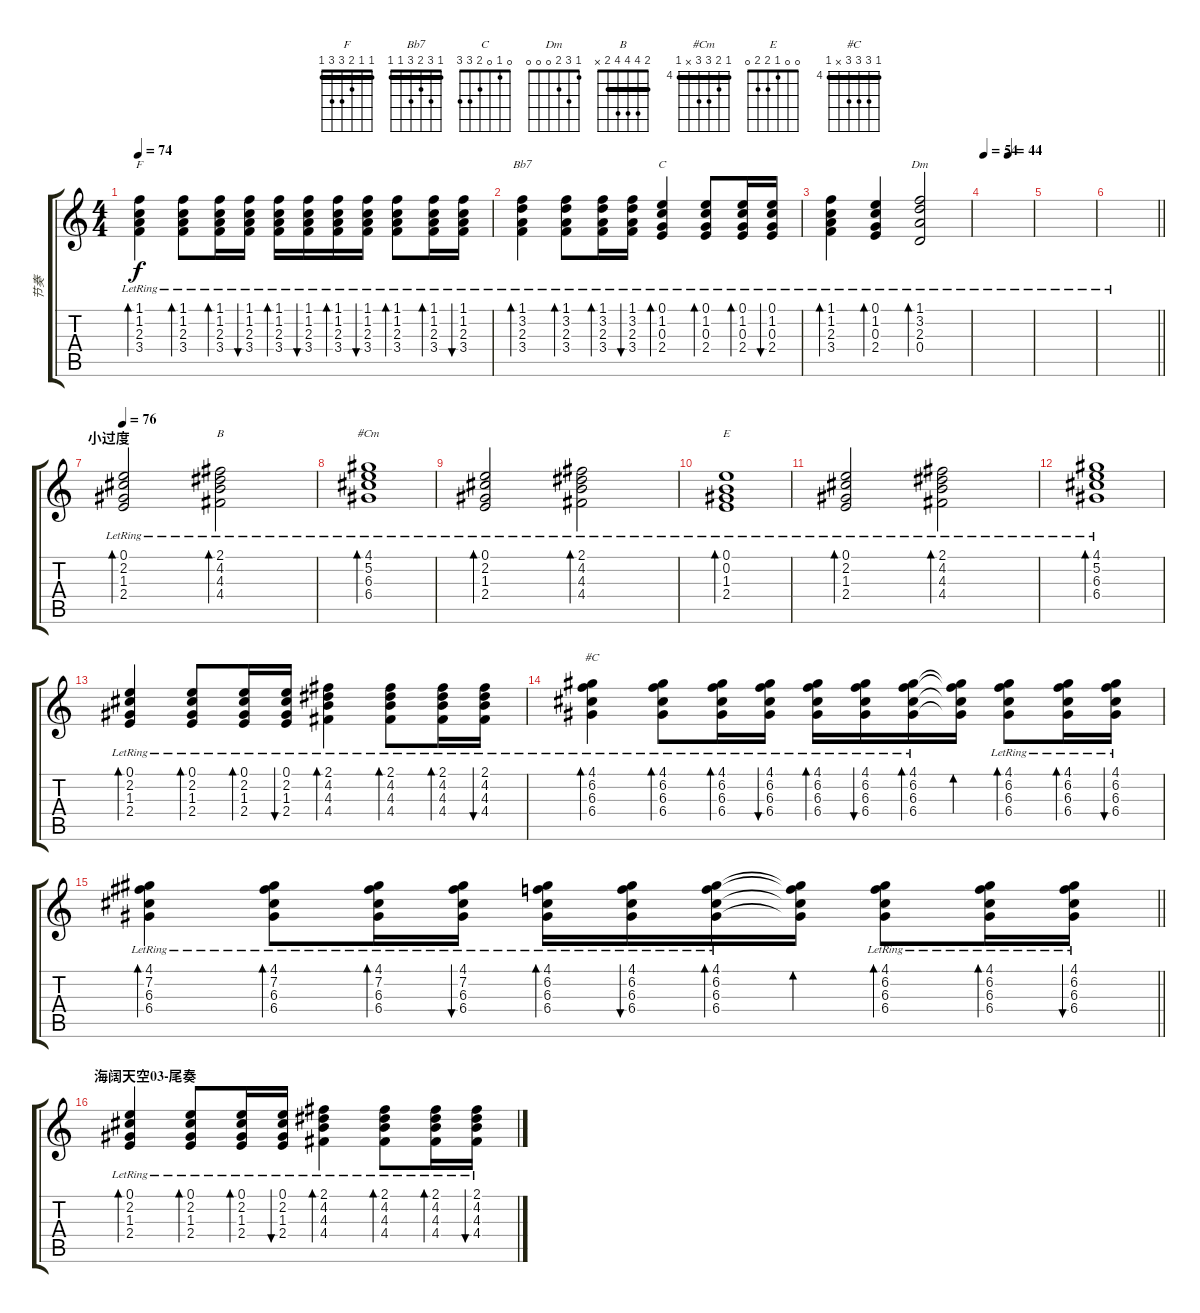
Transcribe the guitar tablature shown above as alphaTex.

\track ("节奏" "节奏") {instrument acousticguitarsteel}
\staff {score tabs}
\tuning (E4 B3 G3 D3 A2 E2) {hide}
\chord ("F" 1 1 2 3 3 1) {barre 1}
\chord ("Bb7" 1 3 2 3 1 1) {barre 1}
\chord ("C" 0 1 0 2 3 3)
\chord ("Dm" 1 3 2 0 0 0)
\chord ("B" 2 4 4 4 2 x) {barre 2}
\chord ("#Cm" 4 5 6 6 x 4) {firstfret 4 barre 4}
\chord ("E" 0 0 1 2 2 0)
\chord ("#C" 4 6 6 6 x 4) {firstfret 4 barre 4}
\ts (4 4)
\tempo 74
\clef g2
\ks c
(1.1{lr} 1.2{lr} 2.3{lr} 3.4{lr}).4{bd 60 ch "F" dy f} (1.1{lr} 1.2{lr} 2.3{lr} 3.4{lr}).8{bd 60} (1.1{lr} 1.2{lr} 2.3{lr} 3.4{lr}).16{bd 60} (1.1{lr} 1.2{lr} 2.3{lr} 3.4{lr}).16{bu 60} (1.1{lr} 1.2{lr} 2.3{lr} 3.4{lr}).16{bd 60} (1.1{lr} 1.2{lr} 2.3{lr} 3.4{lr}).16{bu 60} (1.1{lr} 1.2{lr} 2.3{lr} 3.4{lr}).16{bd 60} (1.1{lr} 1.2{lr} 2.3{lr} 3.4{lr}).16{bu 60} (1.1{lr} 1.2{lr} 2.3{lr} 3.4{lr}).8{bd 60} (1.1{lr} 1.2{lr} 2.3{lr} 3.4{lr}).16{bd 60} (1.1{lr} 1.2{lr} 2.3{lr} 3.4{lr}).16{bu 60} |
(1.1{lr} 3.2{lr} 2.3{lr} 3.4{lr}).4{bd 60 ch "Bb7"} (1.1{lr} 3.2{lr} 2.3{lr} 3.4{lr}).8{bd 60} (1.1{lr} 3.2{lr} 2.3{lr} 3.4{lr}).16{bd 60} (1.1{lr} 3.2{lr} 2.3{lr} 3.4{lr}).16{bu 60} (0.1{lr} 1.2{lr} 0.3{lr} 2.4{lr}).4{bd 60 ch "C"} (0.1{lr} 1.2{lr} 0.3{lr} 2.4{lr}).8{bd 60} (0.1{lr} 1.2{lr} 0.3{lr} 2.4{lr}).16{bd 60} (0.1{lr} 1.2{lr} 0.3{lr} 2.4{lr}).16{bu 60} |
(1.1{lr} 1.2{lr} 2.3{lr} 3.4{lr}).4{bd 60} (0.1{lr} 1.2{lr} 0.3{lr} 2.4{lr}).4{bd 60} (1.1{lr} 3.2{lr} 2.3{lr} 0.4{lr}).2{bd 60 ch "Dm"} |
\tempo 54
\tempo (44 0.5)
|
|
\barLineRight lightlight
|
\section ("" "小过度")
\tempo 76
(0.1{lr} 2.2{lr} 1.3{lr} 2.4{lr}).2{bd 60} (2.1{lr} 4.2{lr} 4.3{lr} 4.4{lr}).2{bd 60 ch "B"} |
(4.1{lr} 5.2{lr} 6.3{lr} 6.4{lr}).1{bd 60 ch "#Cm"} |
(0.1{lr} 2.2{lr} 1.3{lr} 2.4{lr}).2{bd 60} (2.1{lr} 4.2{lr} 4.3{lr} 4.4{lr}).2{bd 60} |
(0.1{lr} 0.2{lr} 1.3{lr} 2.4{lr}).1{bd 60 ch "E"} |
(0.1{lr} 2.2{lr} 1.3{lr} 2.4{lr}).2{bd 60} (2.1{lr} 4.2{lr} 4.3{lr} 4.4{lr}).2{bd 60} |
(4.1{lr} 5.2{lr} 6.3{lr} 6.4{lr}).1{bd 60} |
(0.1{lr} 2.2{lr} 1.3{lr} 2.4{lr}).4{bd 60} (0.1{lr} 2.2{lr} 1.3{lr} 2.4{lr}).8{bd 60} (0.1{lr} 2.2{lr} 1.3{lr} 2.4{lr}).16{bd 60} (0.1{lr} 2.2{lr} 1.3{lr} 2.4{lr}).16{bu 60} (2.1{lr} 4.2{lr} 4.3{lr} 4.4{lr}).4{bd 60} (2.1{lr} 4.2{lr} 4.3{lr} 4.4{lr}).8{bd 60} (2.1{lr} 4.2{lr} 4.3{lr} 4.4{lr}).16{bd 60} (2.1{lr} 4.2{lr} 4.3{lr} 4.4{lr}).16{bu 60} |
(4.1{lr} 6.2{lr} 6.3{lr} 6.4{lr}).4{bd 60 ch "#C"} (4.1{lr} 6.2{lr} 6.3{lr} 6.4{lr}).8{bd 60} (4.1{lr} 6.2{lr} 6.3{lr} 6.4{lr}).16{bd 60} (4.1{lr} 6.2{lr} 6.3{lr} 6.4{lr}).16{bu 60} (4.1{lr} 6.2{lr} 6.3{lr} 6.4{lr}).16{bd 60} (4.1{lr} 6.2{lr} 6.3{lr} 6.4{lr}).16{bu 60} (4.1{lr} 6.2{lr} 6.3{lr} 6.4{lr}).16{bd 60} (4.1{t} 6.2{t} 6.3{t} 6.4{t}).16{bd 60} (4.1{lr} 6.2{lr} 6.3{lr} 6.4{lr}).8{bd 60} (4.1{lr} 6.2{lr} 6.3{lr} 6.4{lr}).16{bd 60} (4.1{lr} 6.2{lr} 6.3{lr} 6.4{lr}).16{bu 60} |
\barLineRight lightlight
(4.1{lr} 7.2{lr} 6.3{lr} 6.4{lr}).4{bd 60} (4.1{lr} 7.2{lr} 6.3{lr} 6.4{lr}).8{bd 60} (4.1{lr} 7.2{lr} 6.3{lr} 6.4{lr}).16{bd 60} (4.1{lr} 7.2{lr} 6.3{lr} 6.4{lr}).16{bu 60} (4.1{lr} 6.2{lr} 6.3{lr} 6.4{lr}).16{bd 60} (4.1{lr} 6.2{lr} 6.3{lr} 6.4{lr}).16{bu 60} (4.1{lr} 6.2{lr} 6.3{lr} 6.4{lr}).16{bd 60} (4.1{t} 6.2{t} 6.3{t} 6.4{t}).16{bd 60} (4.1{lr} 6.2{lr} 6.3{lr} 6.4{lr}).8{bd 60} (4.1{lr} 6.2{lr} 6.3{lr} 6.4{lr}).16{bd 60} (4.1{lr} 6.2{lr} 6.3{lr} 6.4{lr}).16{bu 60} |
\section ("" "海阔天空03-尾奏")
(0.1{lr} 2.2{lr} 1.3{lr} 2.4{lr}).4{bd 60} (0.1{lr} 2.2{lr} 1.3{lr} 2.4{lr}).8{bd 60} (0.1{lr} 2.2{lr} 1.3{lr} 2.4{lr}).16{bd 60} (0.1{lr} 2.2{lr} 1.3{lr} 2.4{lr}).16{bu 60} (2.1{lr} 4.2{lr} 4.3{lr} 4.4{lr}).4{bd 60} (2.1{lr} 4.2{lr} 4.3{lr} 4.4{lr}).8{bd 60} (2.1{lr} 4.2{lr} 4.3{lr} 4.4{lr}).16{bd 60} (2.1{lr} 4.2{lr} 4.3{lr} 4.4{lr}).16{bu 60}
